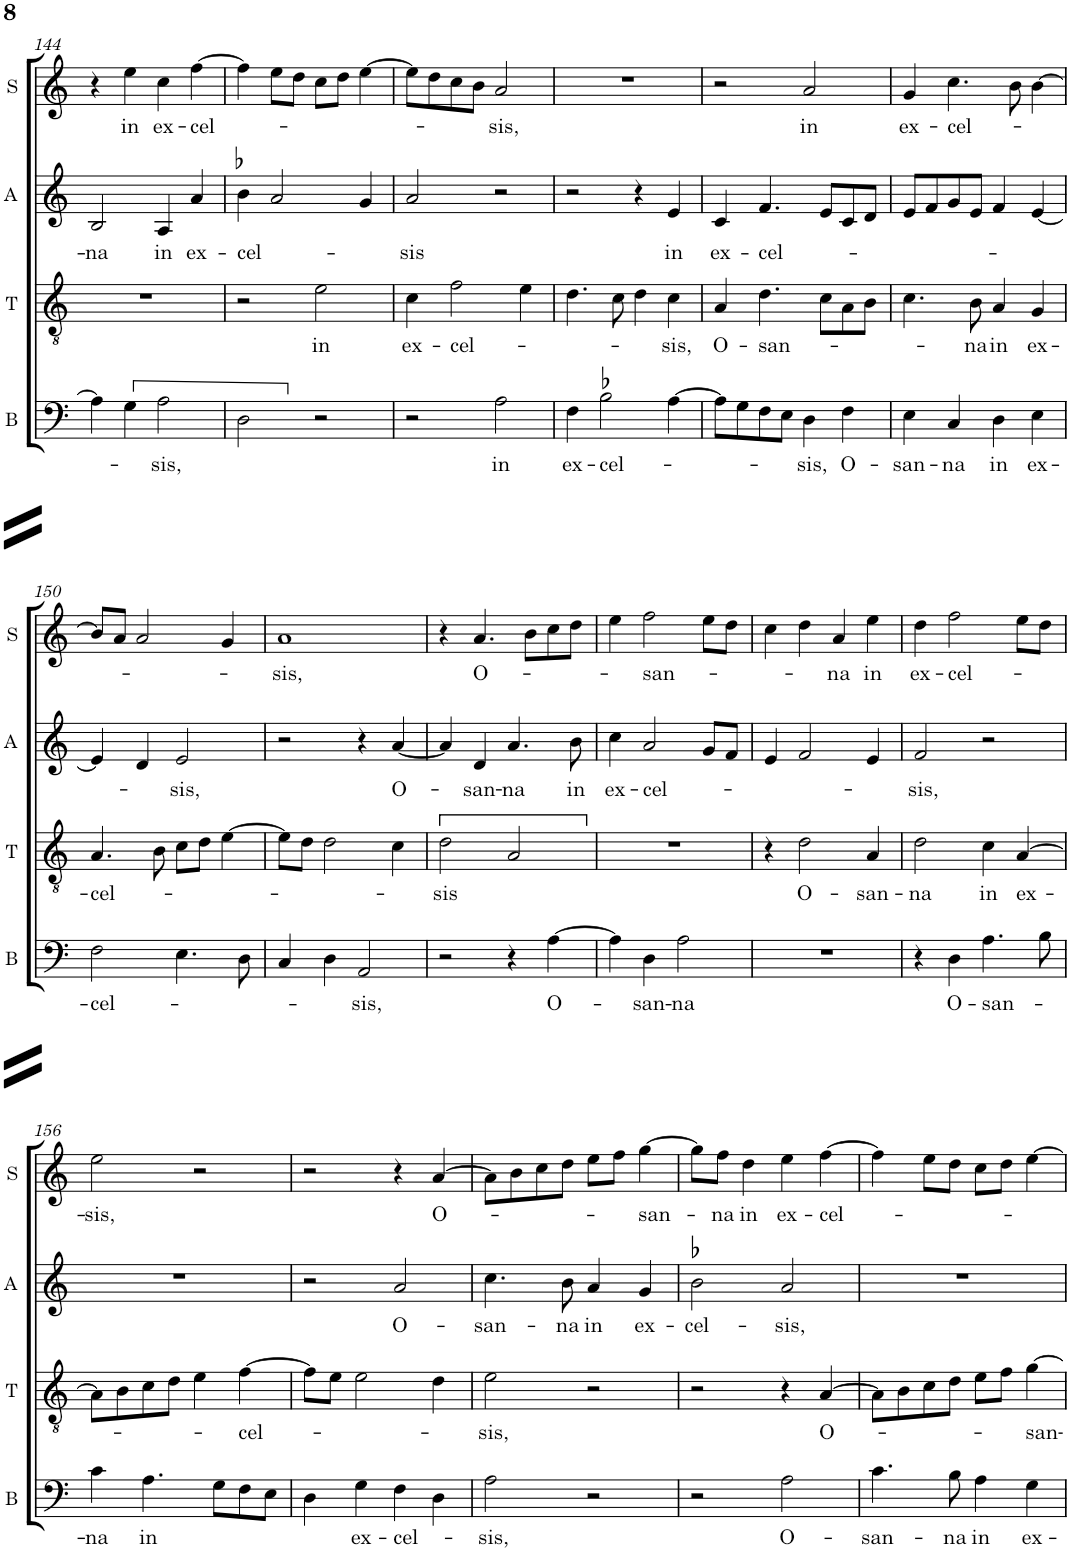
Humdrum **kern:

**kern	**text	**kern	**text	**kern	**text	**kern	**text
*part4	*part4	*part3	*part3	*part2	*part2	*part1	*part1
*staff4	*staff4	*staff3	*staff3	*staff2	*staff2	*staff1	*staff1
*I"B	*	*I"T	*	*I"A	*	*I"S	*
*I'B	*	*I'T	*	*I'A	*	*I'S	*
!!LO:PB:g=z
*clefF4	*	*clefGv2	*	*clefG2	*	*clefG2	*
*k[]	*	*k[]	*	*k[]	*	*k[]	*
*M2/2	*	*M2/2	*	*M2/2	*	*M2/2	*
*met(c|)	*	*met(c|)	*	*met(c|)	*	*met(c|)	*
=144	=144	=144	=144	=144	=144	=144	=144
!	!	!	!	!	!LO:LY:b	!	!
4A\]	.	1r	.	2B/	na	4r	.
!	!	!	!	!	!	!	!LO:LY:b
4G\	.	.	.	.	.	4ee\	in
!	!LO:LY:b	!	!	!	!LO:LY:b	!	!LO:LY:b
2A\	-sis,	.	.	4A/	in	4cc\	ex-
!	!	!	!	!	!LO:LY:b	!	!LO:LY:b
.	.	.	.	4a/	ex-	[4ff\	-cel-
=145	=145	=145	=145	=145	=145	=145	=145
!	!	!	!	!	!LO:LY:b	!	!
2D\	.	2r	.	4b-X\	-cel-	4ff\]	.
.	.	.	.	2a/	.	8ee\L	.
.	.	.	.	.	.	8dd\J	.
!	!	!	!LO:LY:b	!	!	!	!
2r	.	2e\	in	.	.	8cc\L	.
.	.	.	.	.	.	8dd\J	.
.	.	.	.	4g/	.	[4ee\	.
=146	=146	=146	=146	=146	=146	=146	=146
!	!	!	!LO:LY:b	!	!LO:LY:b	!	!
2r	.	4c\	ex-	2a/	-sis	8ee\L]	.
.	.	.	.	.	.	8dd\	.
!	!	!	!LO:LY:b	!	!	!	!
.	.	2f\	-cel-	.	.	8cc\	.
.	.	.	.	.	.	8b\J	.
!	!LO:LY:b	!	!	!	!	!	!LO:LY:b
2A\	in	.	.	2r	.	2a/	-sis,
.	.	4e\	.	.	.	.	.
=147	=147	=147	=147	=147	=147	=147	=147
!	!LO:LY:b	!	!	!	!	!	!
4F\	ex-	4.d\	.	2r	.	1r	.
!	!LO:LY:b	!	!	!	!	!	!
2B-X\	-cel-	.	.	.	.	.	.
.	.	8c\	.	.	.	.	.
.	.	4d\	.	4r	.	.	.
!	!	!	!LO:LY:b	!	!LO:LY:b	!	!
[4A\	.	4c\	sis,	4e/	in	.	.
=148	=148	=148	=148	=148	=148	=148	=148
!	!	!	!LO:LY:b	!	!LO:LY:b	!	!
8A\L]	.	4A/	O-	4c/	ex-	2r	.
8G\	.	.	.	.	.	.	.
!	!	!	!LO:LY:b	!	!LO:LY:b	!	!
8F\	.	4.d\	-san-	4.f/	-cel-	.	.
8E\J	.	.	.	.	.	.	.
!	!LO:LY:b	!	!	!	!	!	!LO:LY:b
4D\	-sis,	.	.	.	.	2a/	in
.	.	8c\L	.	8e/L	.	.	.
!	!LO:LY:b	!	!	!	!	!	!
4F\	O-	8A\	.	8c/	.	.	.
.	.	8B\J	.	8d/J	.	.	.
=149	=149	=149	=149	=149	=149	=149	=149
!	!LO:LY:b	!	!	!	!	!	!LO:LY:b
4E\	-san-	4.c\	.	8e/L	.	4g/	ex-
.	.	.	.	8f/	.	.	.
!	!LO:LY:b	!	!	!	!	!	!LO:LY:b
4C/	-na	.	.	8g/	.	4.cc\	-cel-
!	!	!	!LO:LY:b	!	!	!	!
.	.	8B\	-na	8e/J	.	.	.
!	!LO:LY:b	!	!LO:LY:b	!	!	!	!
4D\	in	4A/	in	4f/	.	.	.
.	.	.	.	.	.	8b\	.
!	!LO:LY:b	!	!LO:LY:b	!	!	!	!
4E\	ex-	4G/	ex-	[4e/	.	[4b\	.
!!LO:LB:g=z
=150	=150	=150	=150	=150	=150	=150	=150
!	!LO:LY:b	!	!LO:LY:b	!	!	!	!
2F\	-cel-	4.A/	-cel-	4e/]	.	8b/L]	.
.	.	.	.	.	.	8a/J	.
.	.	.	.	4d/	.	2a/	.
.	.	8B\	.	.	.	.	.
!	!	!	!	!	!LO:LY:b	!	!
4.E\	.	8c\L	.	2e/	-sis,	.	.
.	.	8d\J	.	.	.	.	.
.	.	[4e\	.	.	.	4g/	.
8D\	.	.	.	.	.	.	.
=151	=151	=151	=151	=151	=151	=151	=151
!	!	!	!	!	!	!	!LO:LY:b
4C/	.	8e\L]	.	2r	.	1a	-sis,
.	.	8d\J	.	.	.	.	.
4D\	.	2d\	.	.	.	.	.
!	!LO:LY:b	!	!	!	!	!	!
2AA/	-sis,	.	.	4r	.	.	.
!	!	!	!	!	!LO:LY:b	!	!
.	.	4c\	.	[4a/	O-	.	.
=152	=152	=152	=152	=152	=152	=152	=152
!	!	!	!LO:LY:b	!	!	!	!
2r	.	2d\	-sis	4a/]	.	4r	.
!	!	!	!	!	!LO:LY:b	!	!LO:LY:b
.	.	.	.	4d/	-san-	4.a/	O-
!	!	!	!	!	!LO:LY:b	!	!
4r	.	2A/	.	4.a/	-na	.	.
.	.	.	.	.	.	8b\L	.
!	!LO:LY:b	!	!	!	!	!	!
[4A\	O-	.	.	.	.	8cc\	.
!	!	!	!	!	!LO:LY:b	!	!
.	.	.	.	8b\	in	8dd\J	.
=153	=153	=153	=153	=153	=153	=153	=153
!	!	!	!	!	!LO:LY:b	!	!
4A\]	.	1r	.	4cc\	ex-	4ee\	.
!	!LO:LY:b	!	!	!	!LO:LY:b	!	!LO:LY:b
4D\	-san-	.	.	2a/	-cel-	2ff\	-san-
!	!LO:LY:b	!	!	!	!	!	!
2A\	-na	.	.	.	.	.	.
.	.	.	.	8g/L	.	8ee\L	.
.	.	.	.	8f/J	.	8dd\J	.
=154	=154	=154	=154	=154	=154	=154	=154
1r	.	4r	.	4e/	.	4cc\	.
!	!	!	!LO:LY:b	!	!	!	!
.	.	2d\	O-	2f/	.	4dd\	.
!	!	!	!	!	!	!	!LO:LY:b
.	.	.	.	.	.	4a/	-na
!	!	!	!LO:LY:b	!	!	!	!LO:LY:b
.	.	4A/	-san-	4e/	.	4ee\	in
=155	=155	=155	=155	=155	=155	=155	=155
!	!	!	!LO:LY:b	!	!LO:LY:b	!	!LO:LY:b
4r	.	2d\	-na	2f/	-sis,	4dd\	ex-
!	!LO:LY:b	!	!	!	!	!	!LO:LY:b
4D\	O-	.	.	.	.	2ff\	-cel-
!	!LO:LY:b	!	!LO:LY:b	!	!	!	!
4.A\	-san-	4c\	in	2r	.	.	.
!	!	!	!LO:LY:b	!	!	!	!
.	.	[4A/	ex-	.	.	8ee\L	.
8B\	.	.	.	.	.	8dd\J	.
!!LO:LB:g=z
=156	=156	=156	=156	=156	=156	=156	=156
!	!LO:LY:b	!	!	!	!	!	!LO:LY:b
4c\	-na	8A\L]	.	1r	.	2ee\	-sis,
.	.	8B\	.	.	.	.	.
!	!LO:LY:b	!	!	!	!	!	!
4.A\	in	8c\	.	.	.	.	.
.	.	8d\J	.	.	.	.	.
.	.	4e\	.	.	.	2r	.
8G\L	.	.	.	.	.	.	.
!	!	!	!LO:LY:b	!	!	!	!
8F\	.	[4f\	-cel-	.	.	.	.
8E\J	.	.	.	.	.	.	.
=157	=157	=157	=157	=157	=157	=157	=157
4D\	.	8f\L]	.	2r	.	2r	.
.	.	8e\J	.	.	.	.	.
!	!LO:LY:b	!	!	!	!	!	!
4G\	ex-	2e\	.	.	.	.	.
!	!LO:LY:b	!	!	!	!LO:LY:b	!	!
4F\	-cel-	.	.	2a/	O-	4r	.
!	!	!	!	!	!	!	!LO:LY:b
4D\	.	4d\	.	.	.	[4a/	O-
=158	=158	=158	=158	=158	=158	=158	=158
!	!LO:LY:b	!	!LO:LY:b	!	!LO:LY:b	!	!
2A\	-sis,	2e\	-sis,	4.cc\	-san-	8a\L]	.
.	.	.	.	.	.	8b\	.
.	.	.	.	.	.	8cc\	.
!	!	!	!	!	!LO:LY:b	!	!
.	.	.	.	8b\	-na	8dd\J	.
!	!	!	!	!	!LO:LY:b	!	!
2r	.	2r	.	4a/	in	8ee\L	.
.	.	.	.	.	.	8ff\J	.
!	!	!	!	!	!LO:LY:b	!	!LO:LY:b
.	.	.	.	4g/	ex-	[4gg\	-san-
=159	=159	=159	=159	=159	=159	=159	=159
!	!	!	!	!	!LO:LY:b	!	!
2r	.	2r	.	2b-X\	-cel-	8gg\L]	.
!	!	!	!	!	!	!	!LO:LY:b
.	.	.	.	.	.	8ff\J	na
!	!	!	!	!	!	!	!LO:LY:b
.	.	.	.	.	.	4dd\	in
!	!LO:LY:b	!	!	!	!LO:LY:b	!	!LO:LY:b
2A\	O-	4r	.	2a/	-sis,	4ee\	ex-
!	!	!	!LO:LY:b	!	!	!	!LO:LY:b
.	.	[4A/	O-	.	.	[4ff\	-cel-
=160	=160	=160	=160	=160	=160	=160	=160
!	!LO:LY:b	!	!	!	!	!	!
4.c\	-san-	8A\L]	.	1r	.	4ff\]	.
.	.	8B\	.	.	.	.	.
.	.	8c\	.	.	.	8ee\L	.
!	!LO:LY:b	!	!	!	!	!	!
8B\	-na	8d\J	.	.	.	8dd\J	.
!	!LO:LY:b	!	!	!	!	!	!
4A\	in	8e\L	.	.	.	8cc\L	.
.	.	8f\J	.	.	.	8dd\J	.
!	!LO:LY:b	!	!LO:LY:b	!	!	!	!
4G\	ex-	[4g\	-san-	.	.	[4ee\	.
=	=	=	=	=	=	=	=
*-	*-	*-	*-	*-	*-	*-	*-
